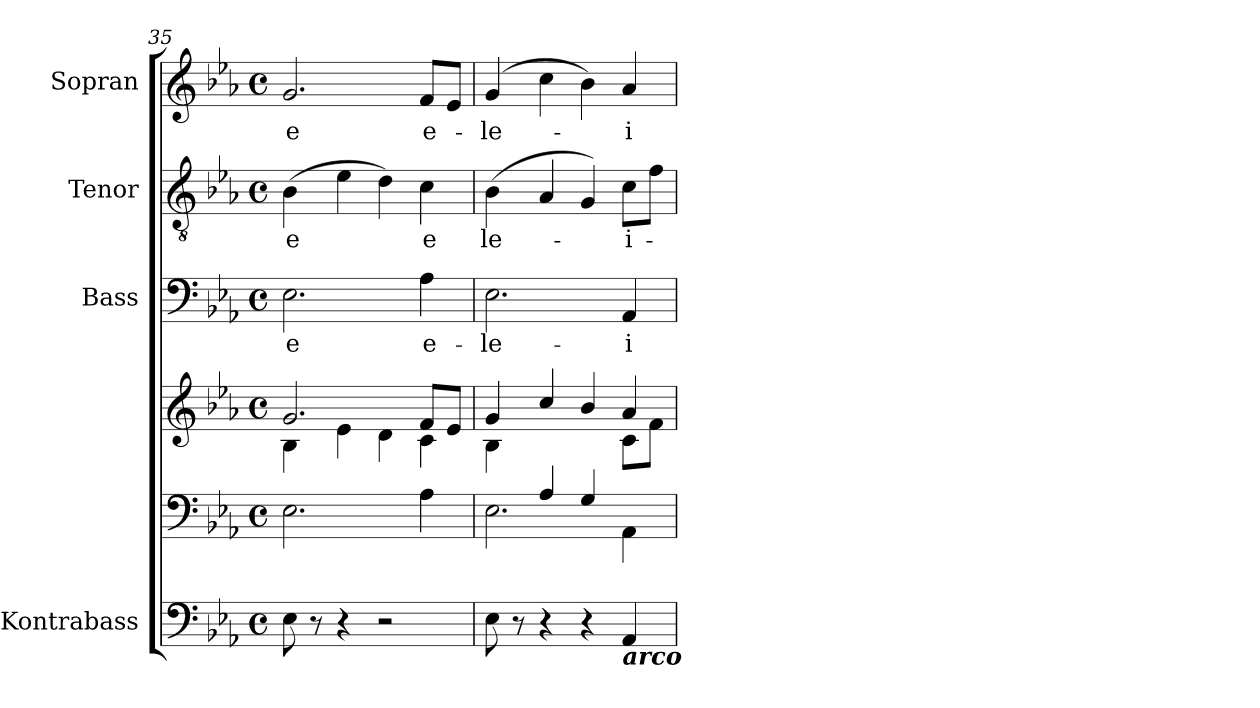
**kern	**kern	**kern	**kern	**text	**kern	**text	**kern	**text
*part5	*part4	*part4	*part3	*part3	*part2	*part2	*part1	*part1
*staff6	*staff5	*staff4	*staff3	*staff3	*staff2	*staff2	*staff1	*staff1
*I"Kontrabass	*	*	*I"Bass	*	*I"Tenor	*	*I"Sopran	*
*I'Kb.	*	*	*I'B.	*	*I'T.	*	*I'S.	*
*clefF4	*clefF4	*clefG2	*clefF4	*	*clefGv2	*	*clefG2	*
*ITrd7c12	*	*	*	*	*	*	*	*
*k[b-e-a-]	*k[b-e-a-]	*k[b-e-a-]	*k[b-e-a-]	*	*k[b-e-a-]	*	*k[b-e-a-]	*
*E-:	*E-:	*E-:	*E-:	*	*E-:	*	*E-:	*
*M4/4	*M4/4	*M4/4	*M4/4	*	*M4/4	*	*M4/4	*
*met(c)	*met(c)	*met(c)	*met(c)	*	*met(c)	*	*met(c)	*
=35	=35	=35	=35	=35	=35	=35	=35	=35
*	*	*^	*	*	*	*	*	*
!	!	!	!	!	!LO:LY:b	!	!LO:LY:b	!	!LO:LY:b
8EE-\	2.E-\	2.g/	4B-\	2.E-\	-e	(>4B-\	-e	2.g/	-e
8r	.	.	.	.	.	.	.	.	.
4r	.	.	4e-\	.	.	4e-\	.	.	.
2r	.	.	4d\	.	.	4d\)	.	.	.
!	!	!	!	!	!LO:LY:b	!	!LO:LY:b	!	!LO:LY:b
.	4A-\	8f/L	4c\	4A-\	e-	4c\	e	8f/L	e-
.	.	8e-/J	.	.	.	.	.	8e-/J	.
=36	=36	=36	=36	=36	=36	=36	=36	=36	=36
*	*^	*	*	*	*	*	*	*	*
!	!	!	!	!	!	!LO:LY:b	!	!LO:LY:b	!	!LO:LY:b
8EE-\	4ryy	2.E-\	4g/	4B-\	2.E-\	-le-	(>4B-\	le-	(4g/	-le-
8r	.	.	.	.	.	.	.	.	.	.
4r	4A-/	.	4cc/	2ryy	.	.	4A-/	.	4cc\	.
4r	4G/	.	4b-/	.	.	.	4G/)	.	4b-\)	.
!LO:TX:b:Bi:t=arco	!	!	!	!	!	!	!	!	!	!
!	!	!	!	!	!	!LO:LY:b	!	!LO:LY:b	!	!LO:LY:b
4AAA-/	4ryy	4AA-\	4a-/	8c\L	4AA-/	-i-	8c\L	-i-	4a-/	-i-
.	.	.	.	8f\J	.	.	8f\J	.	.	.
*	*v	*v	*	*	*	*	*	*	*	*
*	*	*v	*v	*	*	*	*	*	*
=	=	=	=	=	=	=	=	=
*-	*-	*-	*-	*-	*-	*-	*-	*-
